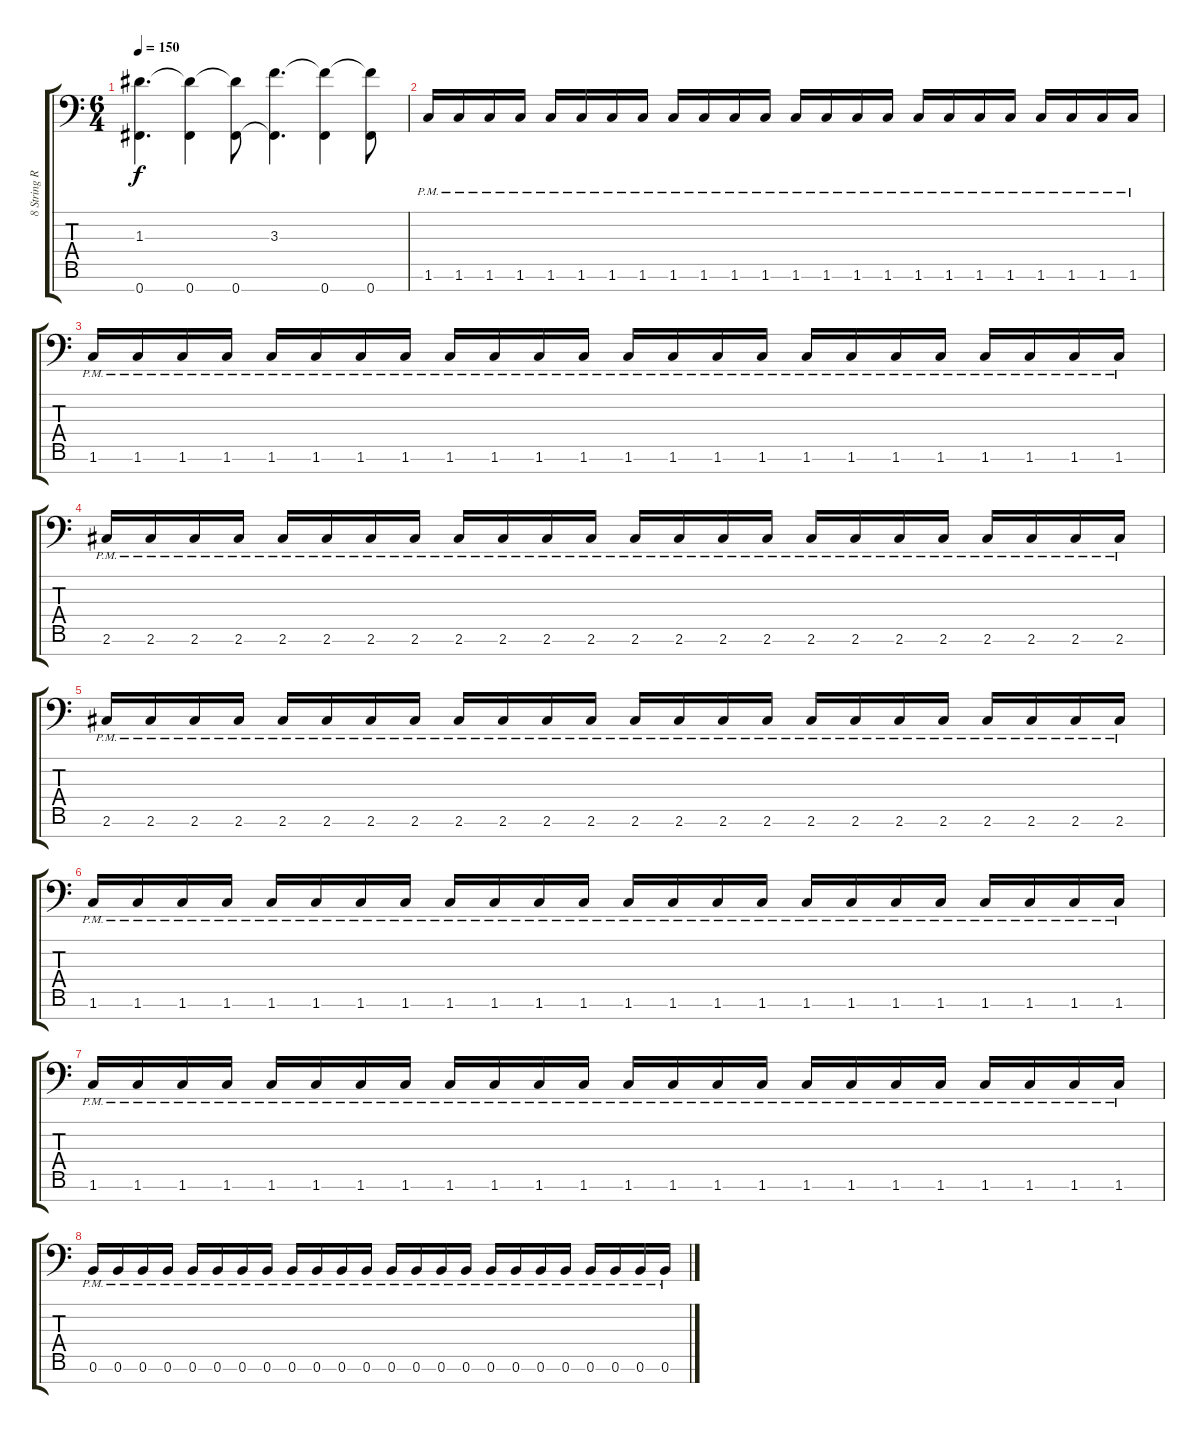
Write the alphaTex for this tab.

\track ("8 String Rhythm L" "8 String R") {instrument distortionguitar}
\staff {score tabs}
\tuning (B3 G3 D3 A2 E2 B1 Gb1) {hide}
\ts (6 4)
\tempo 150
\clef f4
\ks c
(1.3{t} 0.7).4{d dy f} (1.3{t} 0.7).4 (1.3{t} 0.7).8 (3.3 0.7{t}).4{d} (3.3{t} 0.7).4 (3.3{t} 0.7).8 |
1.6{pm}.16 1.6{pm}.16 1.6{pm}.16 1.6{pm}.16 1.6{pm}.16 1.6{pm}.16 1.6{pm}.16 1.6{pm}.16 1.6{pm}.16 1.6{pm}.16 1.6{pm}.16 1.6{pm}.16 1.6{pm}.16 1.6{pm}.16 1.6{pm}.16 1.6{pm}.16 1.6{pm}.16 1.6{pm}.16 1.6{pm}.16 1.6{pm}.16 1.6{pm}.16 1.6{pm}.16 1.6{pm}.16 1.6{pm}.16 |
1.6{pm}.16 1.6{pm}.16 1.6{pm}.16 1.6{pm}.16 1.6{pm}.16 1.6{pm}.16 1.6{pm}.16 1.6{pm}.16 1.6{pm}.16 1.6{pm}.16 1.6{pm}.16 1.6{pm}.16 1.6{pm}.16 1.6{pm}.16 1.6{pm}.16 1.6{pm}.16 1.6{pm}.16 1.6{pm}.16 1.6{pm}.16 1.6{pm}.16 1.6{pm}.16 1.6{pm}.16 1.6{pm}.16 1.6{pm}.16 |
2.6{pm}.16 2.6{pm}.16 2.6{pm}.16 2.6{pm}.16 2.6{pm}.16 2.6{pm}.16 2.6{pm}.16 2.6{pm}.16 2.6{pm}.16 2.6{pm}.16 2.6{pm}.16 2.6{pm}.16 2.6{pm}.16 2.6{pm}.16 2.6{pm}.16 2.6{pm}.16 2.6{pm}.16 2.6{pm}.16 2.6{pm}.16 2.6{pm}.16 2.6{pm}.16 2.6{pm}.16 2.6{pm}.16 2.6{pm}.16 |
2.6{pm}.16 2.6{pm}.16 2.6{pm}.16 2.6{pm}.16 2.6{pm}.16 2.6{pm}.16 2.6{pm}.16 2.6{pm}.16 2.6{pm}.16 2.6{pm}.16 2.6{pm}.16 2.6{pm}.16 2.6{pm}.16 2.6{pm}.16 2.6{pm}.16 2.6{pm}.16 2.6{pm}.16 2.6{pm}.16 2.6{pm}.16 2.6{pm}.16 2.6{pm}.16 2.6{pm}.16 2.6{pm}.16 2.6{pm}.16 |
1.6{pm}.16 1.6{pm}.16 1.6{pm}.16 1.6{pm}.16 1.6{pm}.16 1.6{pm}.16 1.6{pm}.16 1.6{pm}.16 1.6{pm}.16 1.6{pm}.16 1.6{pm}.16 1.6{pm}.16 1.6{pm}.16 1.6{pm}.16 1.6{pm}.16 1.6{pm}.16 1.6{pm}.16 1.6{pm}.16 1.6{pm}.16 1.6{pm}.16 1.6{pm}.16 1.6{pm}.16 1.6{pm}.16 1.6{pm}.16 |
1.6{pm}.16 1.6{pm}.16 1.6{pm}.16 1.6{pm}.16 1.6{pm}.16 1.6{pm}.16 1.6{pm}.16 1.6{pm}.16 1.6{pm}.16 1.6{pm}.16 1.6{pm}.16 1.6{pm}.16 1.6{pm}.16 1.6{pm}.16 1.6{pm}.16 1.6{pm}.16 1.6{pm}.16 1.6{pm}.16 1.6{pm}.16 1.6{pm}.16 1.6{pm}.16 1.6{pm}.16 1.6{pm}.16 1.6{pm}.16 |
0.6{pm}.16 0.6{pm}.16 0.6{pm}.16 0.6{pm}.16 0.6{pm}.16 0.6{pm}.16 0.6{pm}.16 0.6{pm}.16 0.6{pm}.16 0.6{pm}.16 0.6{pm}.16 0.6{pm}.16 0.6{pm}.16 0.6{pm}.16 0.6{pm}.16 0.6{pm}.16 0.6{pm}.16 0.6{pm}.16 0.6{pm}.16 0.6{pm}.16 0.6{pm}.16 0.6{pm}.16 0.6{pm}.16 0.6{pm}.16
